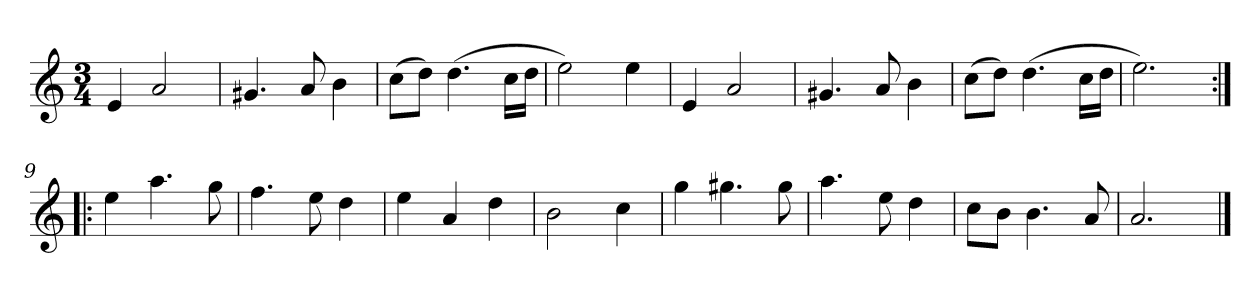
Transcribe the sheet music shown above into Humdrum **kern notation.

**kern
*part1
*staff1
*clefG2
*k[]
*a:
*M3/4
*MM120
=1
4e
2a
=2
4.g#X
8a
4b
=3
(8cc\L
8dd\J)
(4.dd
16cc\LL
16dd\JJ
=4
2ee)
4ee
=5
4e
2a
=6
4.g#X
8a
4b
=7
(8cc\L
8dd\J)
(4.dd
16cc\LL
16dd\JJ
=8
2.ee)
=9:|!|:
4ee
4.aa
8gg
=10
4.ff
8ee
4dd
=11
4ee
4a
4dd
=12
2b
4cc
=13
4gg
4.gg#X
8gg#
=14
4.aa
8ee
4dd
=15
8cc\L
8b\J
4.b
8a
=16
2.a
==
*-
